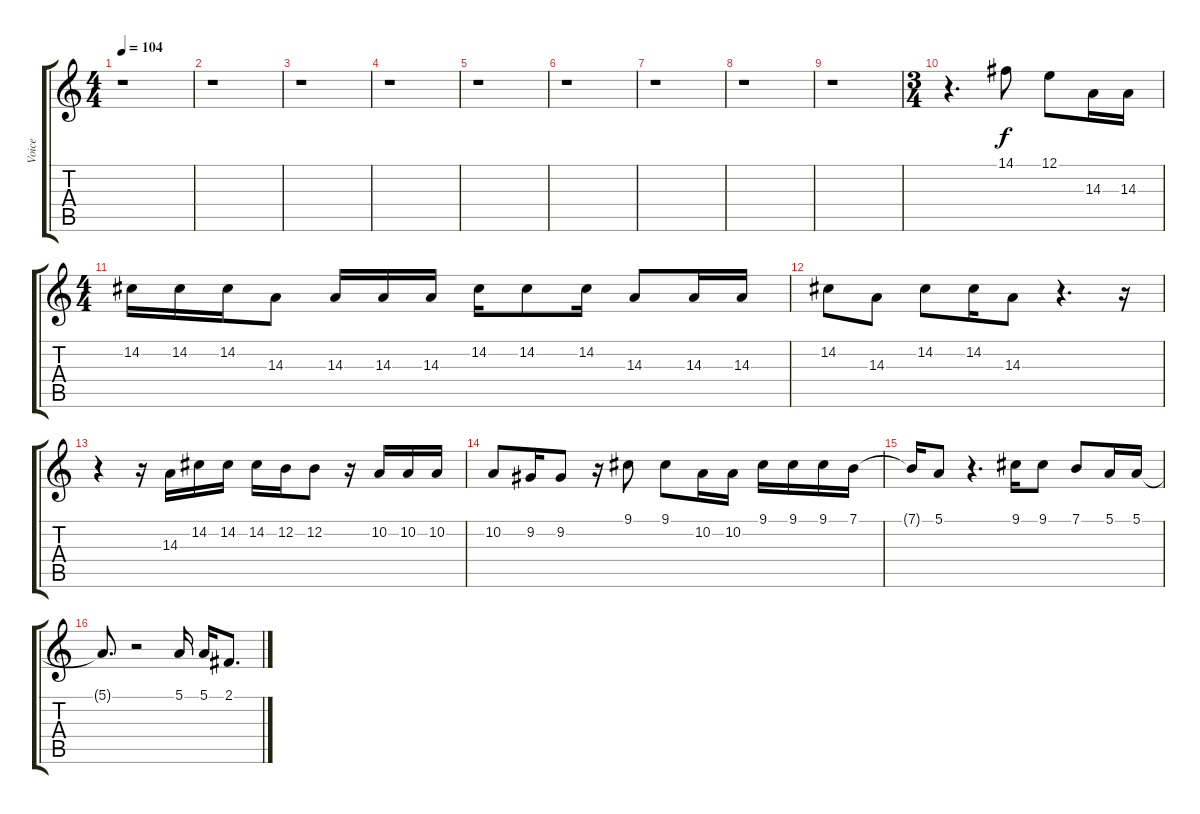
\track ("Voice" "Voice") {instrument harmonica}
\staff {score tabs}
\tuning (E4 B3 G3 D3 A2 E2) {hide}
\ts (4 4)
\tempo 104
\clef g2
\ks c
r.1{dy f} |
r.1 |
r.1 |
r.1 |
r.1 |
r.1 |
r.1 |
r.1 |
r.1 |
\ts (3 4)
r.4{d} 14.1.8 12.1.8 14.3.16 14.3.16 |
\ts (4 4)
14.2.16 14.2.16 14.2.16 14.3.8 14.3.16 14.3.16 14.3.16 14.2.16 14.2.8 14.2.16 14.3.8 14.3.16 14.3.16 |
14.2.8 14.3.8 14.2.8 14.2.16 14.3.8 r.4{d} r.16 |
r.4 r.16 14.3.16 14.2.16 14.2.16 14.2.16 12.2.16 12.2.8 r.16 10.2.16 10.2.16 10.2.16 |
10.2.8 9.2.16 9.2.8 r.16 9.1.8 9.1.8 10.2.16 10.2.16 9.1.16 9.1.16 9.1.16 7.1.16 |
7.1{t}.16 5.1.8 r.4{d} 9.1.16 9.1.8 7.1.8 5.1.16 5.1.16 |
5.1{t}.8{d} r.2 5.1.16 5.1.16 2.1.8{d}
